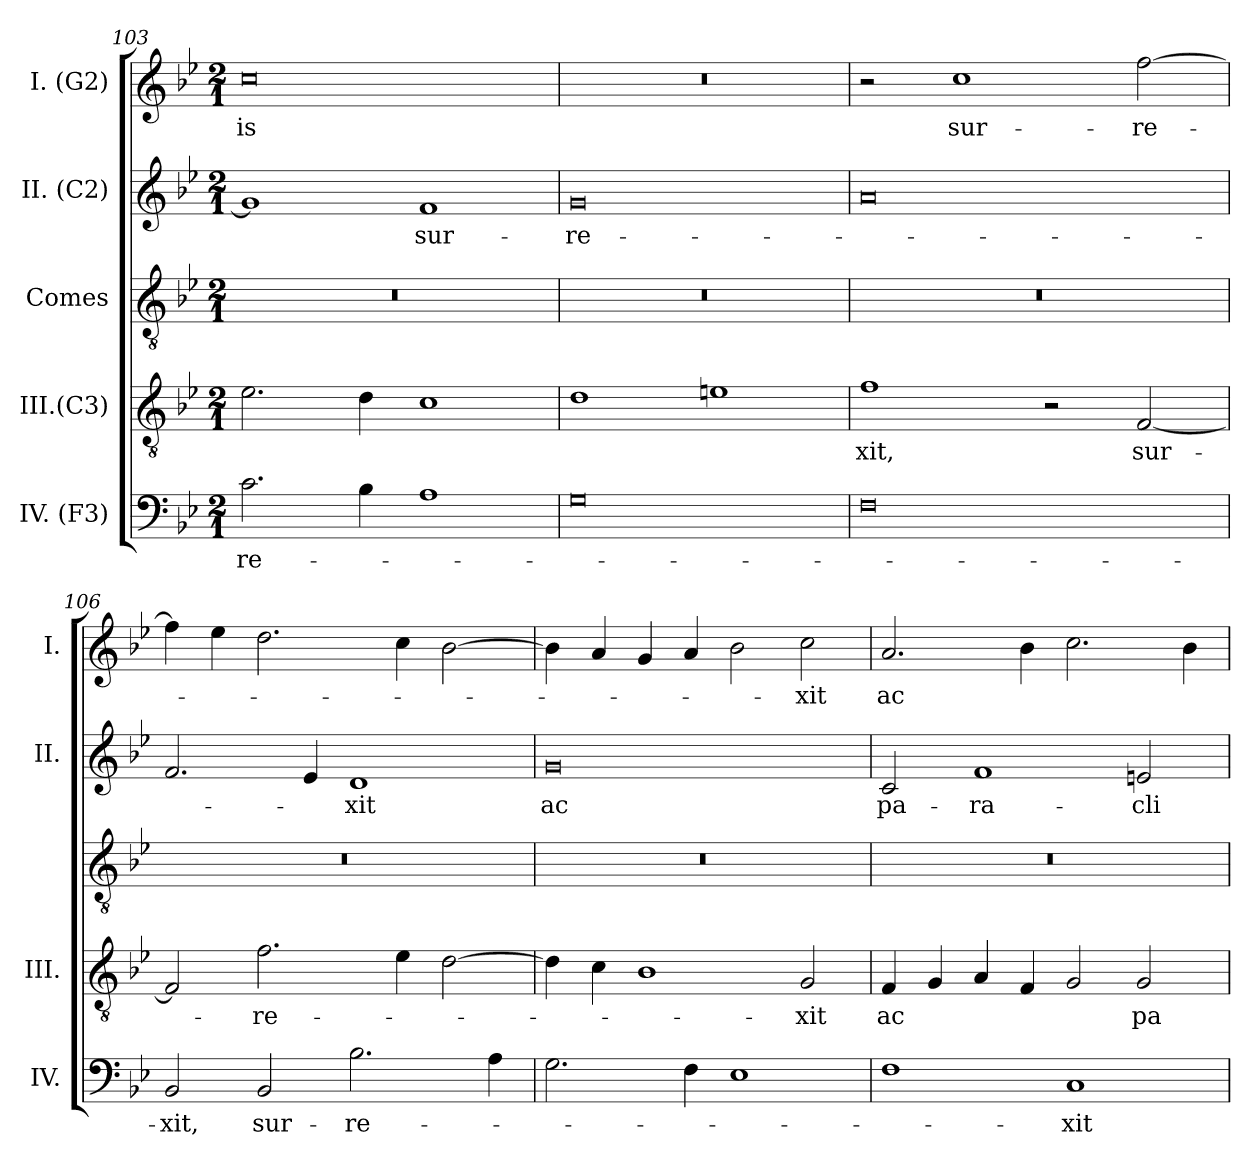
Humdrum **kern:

**kern	**text	**kern	**text	**kern	**kern	**text	**kern	**text
*part5	*part5	*part4	*part4	*part3	*part2	*part2	*part1	*part1
*staff5	*staff5	*staff4	*staff4	*staff3	*staff2	*staff2	*staff1	*staff1
*I"IV. (F3)	*	*I"III.(C3)	*	*I"Comes	*I"II. (C2)	*	*I"I. (G2)	*
*I'IV.	*	*I'III.	*	*	*I'II.	*	*I'I.	*
*clefF4	*	*clefGv2	*	*clefGv2	*clefG2	*	*clefG2	*
*	*	*ITrd7c12	*	*ITrd7c12	*ITrd7c12	*	*	*
*k[b-e-]	*	*k[b-e-]	*	*k[b-e-]	*k[b-e-]	*	*k[b-e-]	*
*B-:	*	*B-:	*	*B-:	*B-:	*	*B-:	*
*M2/1	*	*M2/1	*	*M2/1	*M2/1	*	*M2/1	*
=103	=103	=103	=103	=103	=103	=103	=103	=103
!	!LO:LY:b:color=#000000	!	!	!LO:N:vis=1	!	!	!	!
!	!	!	!	!	!	!	!	!LO:LY:b:color=#000000
2.ci\	-re-	2.E-i\	.	0r	1Gi]	.	0cci	-is
4B-i\	.	4Di\	.	.	.	.	.	.
!	!	!	!	!	!	!LO:LY:b:color=#000000	!	!
1Ai	.	1Ci	.	.	1Fi	sur-	.	.
=104	=104	=104	=104	=104	=104	=104	=104	=104
!	!	!	!	!LO:N:vis=1	!	!	!	!
!	!	!	!	!	!	!LO:LY:b:color=#000000	!LO:N:vis=1	!
0Gi	.	1Di	.	0r	0Gi	-re-	0r	.
.	.	1Eni	.	.	.	.	.	.
=105	=105	=105	=105	=105	=105	=105	=105	=105
!	!	!	!LO:LY:b:color=#000000	!LO:N:vis=1	!	!	!	!
0Fi	.	1Fi	-xit,	0r	0Ai	.	2r	.
!	!	!	!	!	!	!	!	!LO:LY:b:color=#000000
.	.	.	.	.	.	.	1cci	sur-
.	.	2r	.	.	.	.	.	.
!	!	!	!LO:LY:b:color=#000000	!	!	!	!	!
!	!	!	!	!	!	!	!	!LO:LY:b:color=#000000
.	.	[2FFi/	sur-	.	.	.	[2ffi\	-re-
!!LO:PB:g=z
=106	=106	=106	=106	=106	=106	=106	=106	=106
!	!LO:LY:b:color=#000000	!	!	!LO:N:vis=1	!	!	!	!
2BB-i/	-xit,	2FFi/]	.	0r	2.Fi/	.	4ffi\]	.
.	.	.	.	.	.	.	4ee-i\	.
!	!LO:LY:b:color=#000000	!	!	!	!	!	!	!
!	!	!	!LO:LY:b:color=#000000	!	!	!	!	!
2BB-i/	sur-	2.Fi\	-re-	.	.	.	2.ddi\	.
.	.	.	.	.	4E-i/	.	.	.
!	!LO:LY:b:color=#000000	!	!	!	!	!	!	!
!	!	!	!	!	!	!LO:LY:b:color=#000000	!	!
2.B-i\	-re-	.	.	.	1Di	-xit	.	.
.	.	4E-i\	.	.	.	.	4cci\	.
.	.	[2Di\	.	.	.	.	[2b-i\	.
4Ai\	.	.	.	.	.	.	.	.
=107	=107	=107	=107	=107	=107	=107	=107	=107
!	!	!	!	!LO:N:vis=1	!	!	!	!
!	!	!	!	!	!	!LO:LY:b:color=#000000	!	!
2.Gi\	.	4Di\]	.	0r	0Gi	ac	4b-i\]	.
.	.	4Ci\	.	.	.	.	4ai/	.
.	.	1BB-i	.	.	.	.	4gi/	.
4Fi\	.	.	.	.	.	.	4ai/	.
1E-i	.	.	.	.	.	.	2b-i\	.
!	!	!	!LO:LY:b:color=#000000	!	!	!	!	!
!	!	!	!	!	!	!	!	!LO:LY:b:color=#000000
.	.	2GGi/	-xit	.	.	.	2cci\	-xit
=108	=108	=108	=108	=108	=108	=108	=108	=108
!	!	!	!LO:LY:b:color=#000000	!LO:N:vis=1	!	!	!	!
!	!	!	!	!	!	!LO:LY:b:color=#000000	!	!
!	!	!	!	!	!	!	!	!LO:LY:b:color=#000000
1Fi	.	4FFi/	ac	0r	2Ci/	pa-	2.ai/	ac
.	.	4GGi/	.	.	.	.	.	.
!	!	!	!	!	!	!LO:LY:b:color=#000000	!	!
.	.	4AAi/	.	.	1Fi	-ra-	.	.
.	.	4FFi/	.	.	.	.	4b-i\	.
!	!LO:LY:b:color=#000000	!	!	!	!	!	!	!
1Ci	-xit	2GGi/	.	.	.	.	2.cci\	.
!	!	!	!LO:LY:b:color=#000000	!	!	!	!	!
!	!	!	!	!	!	!LO:LY:b:color=#000000	!	!
.	.	2GGi/	pa-	.	2Eni/	-cli-	.	.
.	.	.	.	.	.	.	4b-i\	.
=	=	=	=	=	=	=	=	=
*-	*-	*-	*-	*-	*-	*-	*-	*-
